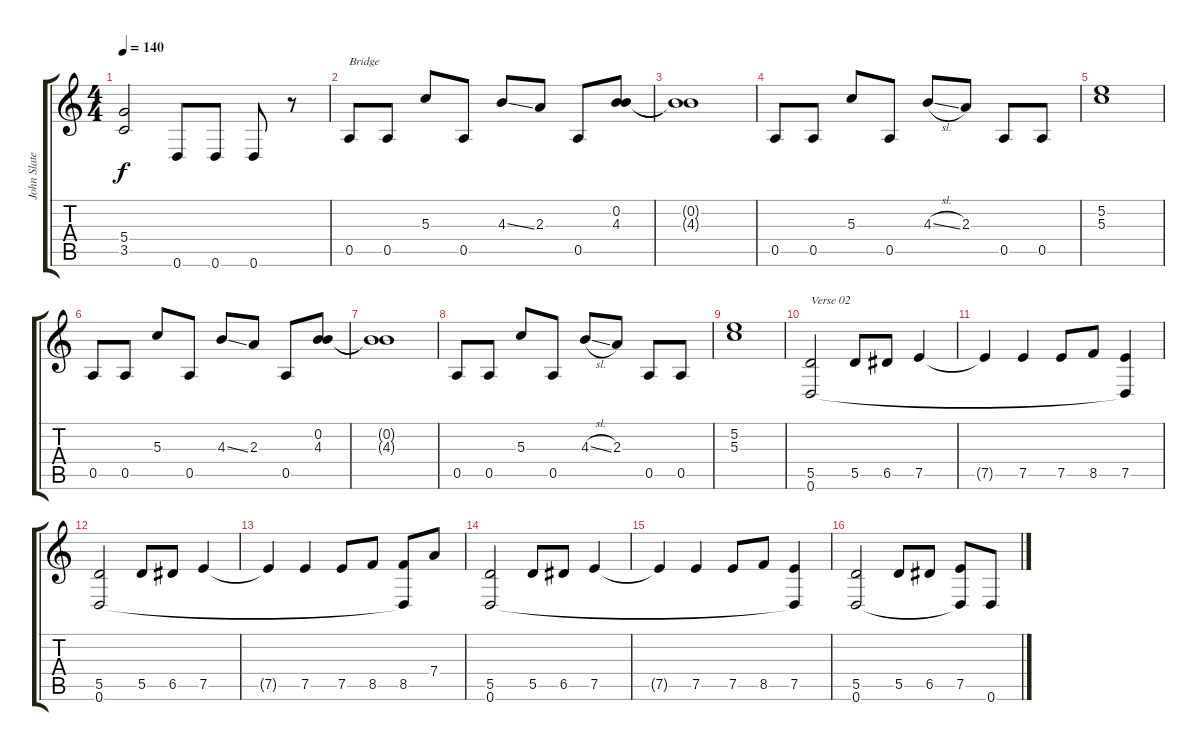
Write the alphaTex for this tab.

\track ("John Slater" "John Slate") {instrument distortionguitar}
\staff {score tabs}
\tuning (E4 B3 G3 D3 A2 D2) {hide}
\ts (4 4)
\tempo 140
\clef g2
\ks c
(5.4 3.5).2{dy f} 0.6.8 0.6.8 0.6.8 r.8 |
0.5.8{txt "Bridge"} 0.5.8 5.3.8 0.5.8 4.3{ss}.8 2.3.8 0.5.8 (0.2 4.3).8 |
(0.2{t} 4.3{t}).1 |
0.5.8 0.5.8 5.3.8 0.5.8 4.3{sl}.8 2.3.8 0.5.8 0.5.8 |
(5.2 5.3).1 |
0.5.8 0.5.8 5.3.8 0.5.8 4.3{ss}.8 2.3.8 0.5.8 (0.2 4.3).8 |
(0.2{t} 4.3{t}).1 |
0.5.8 0.5.8 5.3.8 0.5.8 4.3{sl}.8 2.3.8 0.5.8 0.5.8 |
(5.2 5.3).1 |
(5.5 0.6).2{txt "Verse 02"} 5.5.8 6.5.8 7.5.4 |
7.5{t}.4 7.5.4 7.5.8 8.5.8 (7.5 0.6{t}).4 |
(5.5 0.6).2 5.5.8 6.5.8 7.5.4 |
7.5{t}.4 7.5.4 7.5.8 8.5.8 (8.5 0.6{t}).8 7.4.8 |
(5.5 0.6).2 5.5.8 6.5.8 7.5.4 |
7.5{t}.4 7.5.4 7.5.8 8.5.8 (7.5 0.6{t}).4 |
(5.5 0.6).2 5.5.8 6.5.8 (7.5 0.6{t}).8 0.6.8
